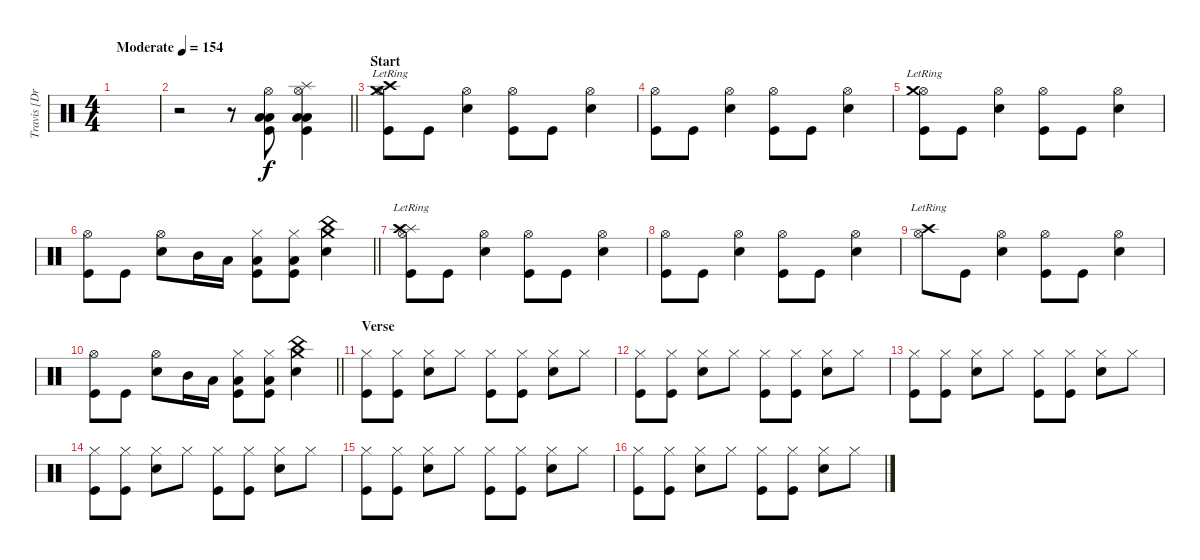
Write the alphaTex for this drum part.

\track ("Travis [Drum]" "Travis [Dr") {instrument percussion}
\staff {score}
\articulation defaults
\ts (4 4)
\tempo (154 "Moderate")
\clef neutral
\ks c
|
\barLineRight lightlight
r.2 r.8 ("Hi-Hat (open)" "Low Floor Tom (hit)" "Low Tom (hit)" "Kick (hit)").8 ("Hi-Hat (open)" "Low Floor Tom (hit)" "Low Tom (hit)" "Kick (hit)" "Splash (hit)").4 |
\section ("" "Start")
("Crash high (hit)"{lr} "Hi-Hat (open)" "Crash medium (hit)"{lr} "Kick (hit)").8 "Kick (hit)".8 ("Hi-Hat (open)" "Snare (hit) 2").4 ("Hi-Hat (open)" "Kick (hit)").8 "Kick (hit)".8 ("Hi-Hat (open)" "Snare (hit) 2").4 |
("Hi-Hat (open)" "Kick (hit)").8 "Kick (hit)".8 ("Hi-Hat (open)" "Snare (hit) 2").4 ("Hi-Hat (open)" "Kick (hit)").8 "Kick (hit)".8 ("Hi-Hat (open)" "Snare (hit) 2").4 |
("Hi-Hat (open)" "Crash medium (hit)"{lr} "Kick (hit)").8 "Kick (hit)".8 ("Hi-Hat (open)" "Snare (hit) 2").4 ("Hi-Hat (open)" "Kick (hit)").8 "Kick (hit)".8 ("Hi-Hat (open)" "Snare (hit) 2").4 |
\barLineRight lightlight
("Hi-Hat (open)" "Kick (hit)").8 "Kick (hit)".8 ("Hi-Hat (open)" "Snare (hit) 2").8 "Mid Tom (hit)".16 "Low Tom (hit)".16 ("Hi-Hat (closed)" "Low Floor Tom (hit)" "Kick (hit)").8 ("Hi-Hat (closed)" "Low Floor Tom (hit)" "Kick (hit)").8 ("Crash medium (hit)" "China (hit)" "Snare (hit) 2").4 |
("Splash (hit)" "Hi-Hat (open)" "Crash high (hit)"{lr} "Kick (hit)").8 "Kick (hit)".8 ("Hi-Hat (open)" "Snare (hit) 2").4 ("Hi-Hat (open)" "Kick (hit)").8 "Kick (hit)".8 ("Hi-Hat (open)" "Snare (hit) 2").4 |
("Hi-Hat (open)" "Kick (hit)").8 "Kick (hit)".8 ("Hi-Hat (open)" "Snare (hit) 2").4 ("Hi-Hat (open)" "Kick (hit)").8 "Kick (hit)".8 ("Hi-Hat (open)" "Snare (hit) 2").4 |
("Crash high (hit)"{lr} "Hi-Hat (open)").8 "Kick (hit)".8 ("Hi-Hat (open)" "Snare (hit) 2").4 ("Hi-Hat (open)" "Kick (hit)").8 "Kick (hit)".8 ("Hi-Hat (open)" "Snare (hit) 2").4 |
\barLineRight lightlight
("Hi-Hat (open)" "Kick (hit)").8 "Kick (hit)".8 ("Hi-Hat (open)" "Snare (hit) 2").8 "Mid Tom (hit)".16 "Low Tom (hit)".16 ("Hi-Hat (closed)" "Low Floor Tom (hit)" "Kick (hit)").8 ("Hi-Hat (closed)" "Low Floor Tom (hit)" "Kick (hit)").8 ("Crash medium (hit)" "China (hit)" "Snare (hit) 2").4 |
\section ("" "Verse")
("Hi-Hat (closed)" "Kick (hit)").8 ("Hi-Hat (closed)" "Kick (hit)").8 ("Hi-Hat (closed)" "Snare (hit) 2").8 "Hi-Hat (closed)".8 ("Hi-Hat (closed)" "Kick (hit)").8 ("Hi-Hat (closed)" "Kick (hit)").8 ("Hi-Hat (closed)" "Snare (hit) 2").8 "Hi-Hat (closed)".8 |
("Hi-Hat (closed)" "Kick (hit)").8 ("Hi-Hat (closed)" "Kick (hit)").8 ("Hi-Hat (closed)" "Snare (hit) 2").8 "Hi-Hat (closed)".8 ("Hi-Hat (closed)" "Kick (hit)").8 ("Hi-Hat (closed)" "Kick (hit)").8 ("Hi-Hat (closed)" "Snare (hit) 2").8 "Hi-Hat (closed)".8 |
("Hi-Hat (closed)" "Kick (hit)").8 ("Hi-Hat (closed)" "Kick (hit)").8 ("Hi-Hat (closed)" "Snare (hit) 2").8 "Hi-Hat (closed)".8 ("Hi-Hat (closed)" "Kick (hit)").8 ("Hi-Hat (closed)" "Kick (hit)").8 ("Hi-Hat (closed)" "Snare (hit) 2").8 "Hi-Hat (closed)".8 |
("Hi-Hat (closed)" "Kick (hit)").8 ("Hi-Hat (closed)" "Kick (hit)").8 ("Hi-Hat (closed)" "Snare (hit) 2").8 "Hi-Hat (closed)".8 ("Hi-Hat (closed)" "Kick (hit)").8 ("Hi-Hat (closed)" "Kick (hit)").8 ("Hi-Hat (closed)" "Snare (hit) 2").8 "Hi-Hat (closed)".8 |
("Hi-Hat (closed)" "Kick (hit)").8 ("Hi-Hat (closed)" "Kick (hit)").8 ("Hi-Hat (closed)" "Snare (hit) 2").8 "Hi-Hat (closed)".8 ("Hi-Hat (closed)" "Kick (hit)").8 ("Hi-Hat (closed)" "Kick (hit)").8 ("Hi-Hat (closed)" "Snare (hit) 2").8 "Hi-Hat (closed)".8 |
("Hi-Hat (closed)" "Kick (hit)").8 ("Hi-Hat (closed)" "Kick (hit)").8 ("Hi-Hat (closed)" "Snare (hit) 2").8 "Hi-Hat (closed)".8 ("Hi-Hat (closed)" "Kick (hit)").8 ("Hi-Hat (closed)" "Kick (hit)").8 ("Hi-Hat (closed)" "Snare (hit) 2").8 "Hi-Hat (closed)".8
